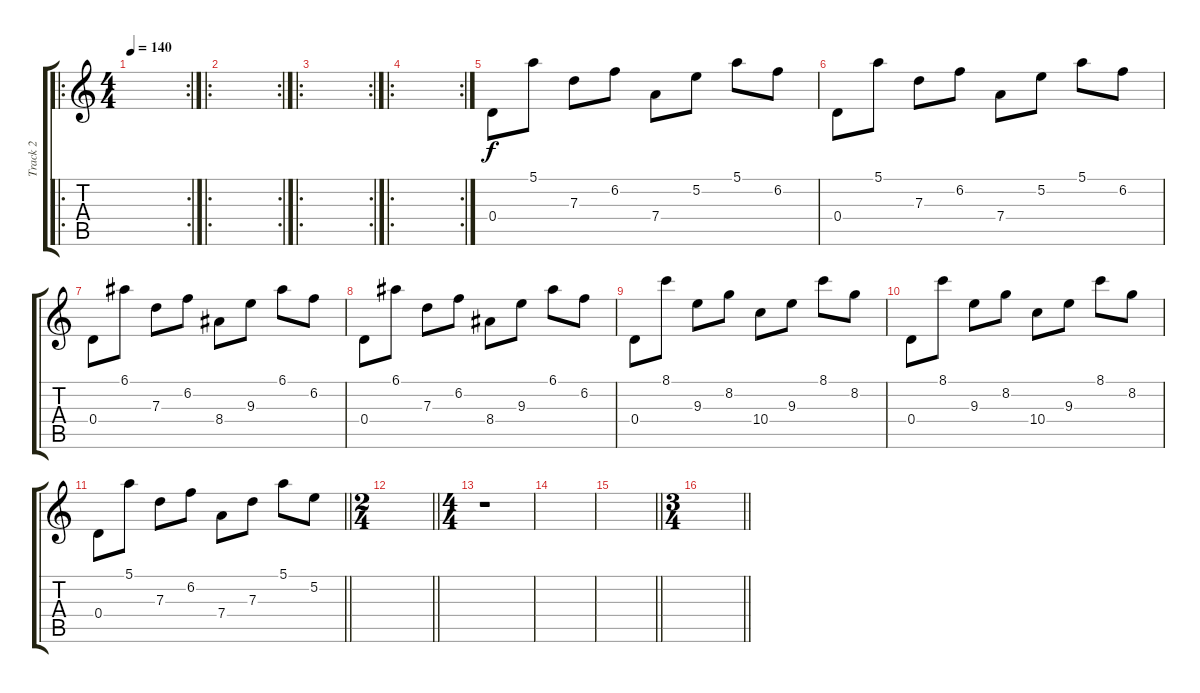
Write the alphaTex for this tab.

\track ("Track 2" "Track 2") {instrument acousticguitarsteel}
\staff {score tabs}
\tuning (E4 B3 G3 D3 A2 E2) {hide}
\ro
\rc 2
\ts (4 4)
\tempo 140
\clef g2
\ks c
|
\ro
\rc 2
|
\ro
\rc 2
|
\ro
\rc 2
|
0.4.8 5.1.8 7.3.8 6.2.8 7.4.8 5.2.8 5.1.8 6.2.8 |
0.4.8 5.1.8 7.3.8 6.2.8 7.4.8 5.2.8 5.1.8 6.2.8 |
0.4.8 6.1.8 7.3.8 6.2.8 8.4.8 9.3.8 6.1.8 6.2.8 |
0.4.8 6.1.8 7.3.8 6.2.8 8.4.8 9.3.8 6.1.8 6.2.8 |
0.4.8 8.1.8 9.3.8 8.2.8 10.4.8 9.3.8 8.1.8 8.2.8 |
0.4.8 8.1.8 9.3.8 8.2.8 10.4.8 9.3.8 8.1.8 8.2.8 |
\barLineRight lightlight
0.4.8 5.1.8 7.3.8 6.2.8 7.4.8 7.3.8 5.1.8 5.2.8 |
\ts (2 4)
\barLineRight lightlight
|
\ts (4 4)
r.1 |
|
\barLineRight lightlight
|
\ts (3 4)
\barLineRight lightlight
